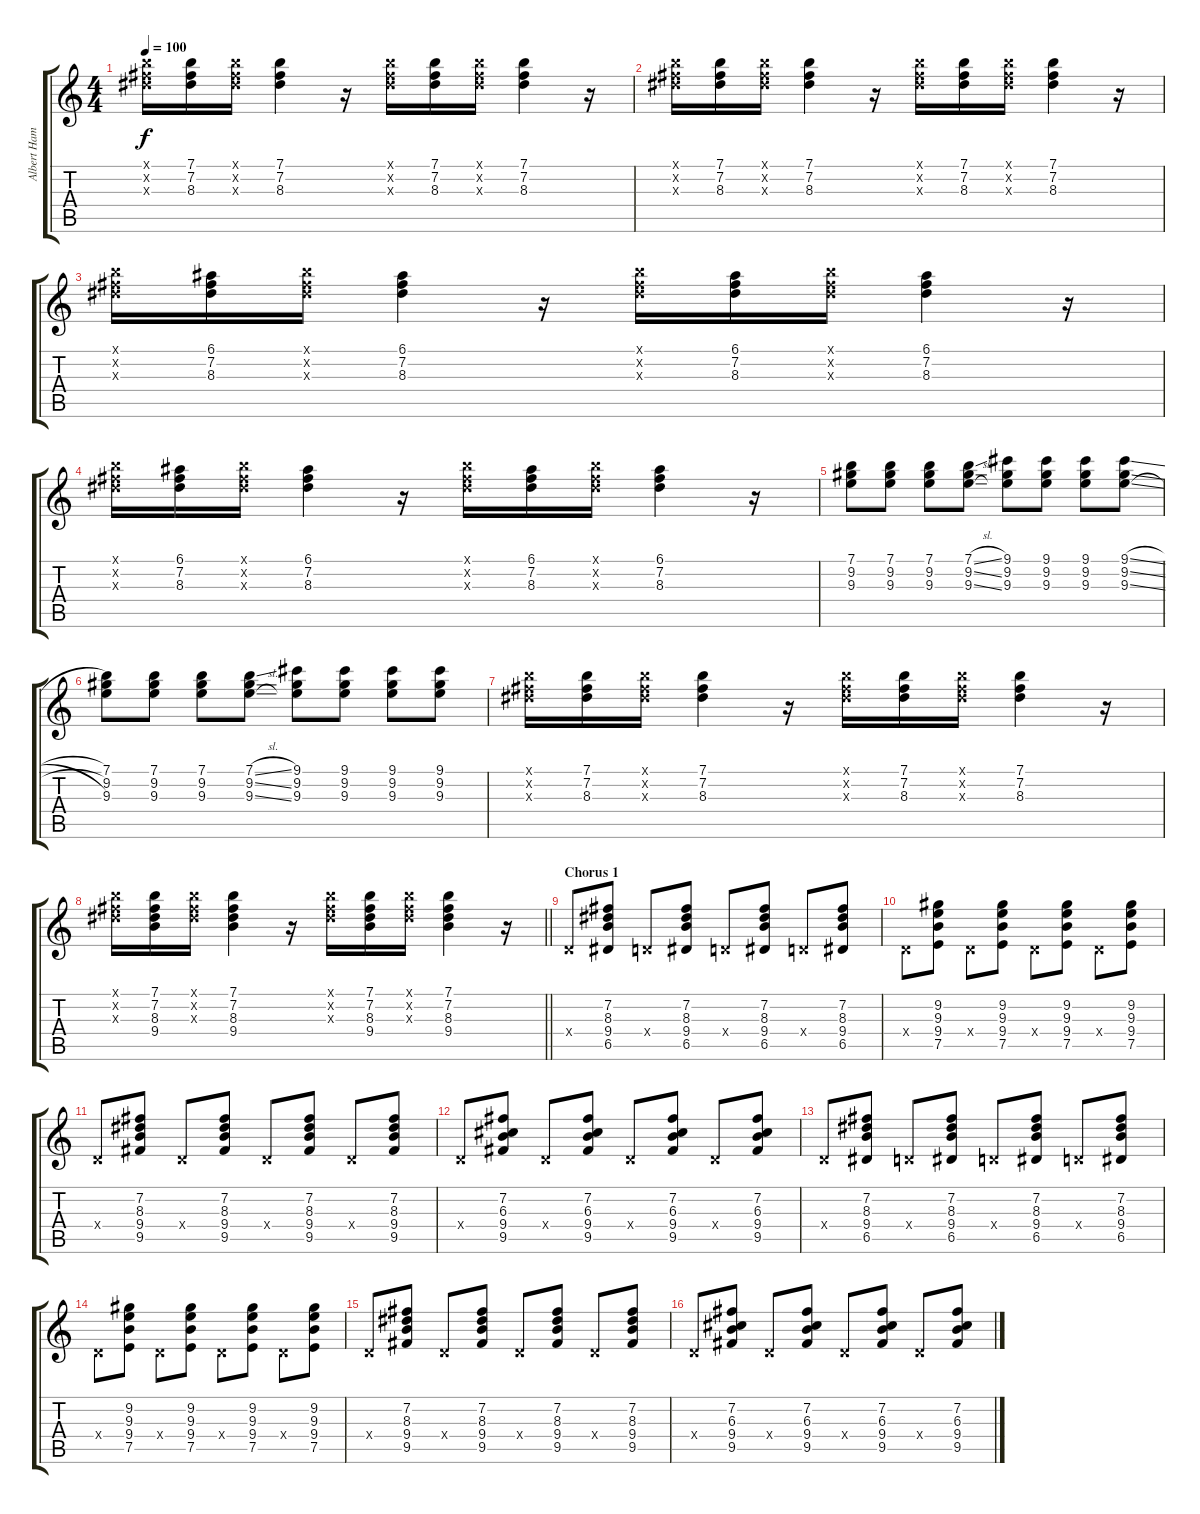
\track ("Albert Hammond Jr. (Clean)" "Albert Ham") {instrument electricguitarclean}
\staff {score tabs}
\tuning (E4 B3 G3 D3 A2 E2) {hide}
\ts (4 4)
\tempo 100
\clef g2
\ks c
(7.1{x} 7.2{x} 8.3{x}).16{dy f} (7.1 7.2 8.3).16 (7.1{x} 7.2{x} 8.3{x}).16 (7.1 7.2 8.3).4 r.16 (7.1{x} 7.2{x} 8.3{x}).16 (7.1 7.2 8.3).16 (7.1{x} 7.2{x} 8.3{x}).16 (7.1 7.2 8.3).4 r.16 |
(7.1{x} 7.2{x} 8.3{x}).16 (7.1 7.2 8.3).16 (7.1{x} 7.2{x} 8.3{x}).16 (7.1 7.2 8.3).4 r.16 (7.1{x} 7.2{x} 8.3{x}).16 (7.1 7.2 8.3).16 (7.1{x} 7.2{x} 8.3{x}).16 (7.1 7.2 8.3).4 r.16 |
(7.1{x} 7.2{x} 8.3{x}).16 (6.1 7.2 8.3).16 (7.1{x} 7.2{x} 8.3{x}).16 (6.1 7.2 8.3).4 r.16 (7.1{x} 7.2{x} 8.3{x}).16 (6.1 7.2 8.3).16 (7.1{x} 7.2{x} 8.3{x}).16 (6.1 7.2 8.3).4 r.16 |
(7.1{x} 7.2{x} 8.3{x}).16 (6.1 7.2 8.3).16 (7.1{x} 7.2{x} 8.3{x}).16 (6.1 7.2 8.3).4 r.16 (7.1{x} 7.2{x} 8.3{x}).16 (6.1 7.2 8.3).16 (7.1{x} 7.2{x} 8.3{x}).16 (6.1 7.2 8.3).4 r.16 |
(7.1 9.2 9.3).8 (7.1 9.2 9.3).8 (7.1 9.2 9.3).8 (7.1{sl} 9.2{sl} 9.3{sl}).8 (9.1 9.2 9.3).8 (9.1 9.2 9.3).8 (9.1 9.2 9.3).8 (9.1{sl} 9.2{sl} 9.3{sl}).8 |
(7.1 9.2 9.3).8 (7.1 9.2 9.3).8 (7.1 9.2 9.3).8 (7.1{sl} 9.2{sl} 9.3{sl}).8 (9.1 9.2 9.3).8 (9.1 9.2 9.3).8 (9.1 9.2 9.3).8 (9.1 9.2 9.3).8 |
(7.1{x} 7.2{x} 8.3{x}).16 (7.1 7.2 8.3).16 (7.1{x} 7.2{x} 8.3{x}).16 (7.1 7.2 8.3).4 r.16 (7.1{x} 7.2{x} 8.3{x}).16 (7.1 7.2 8.3).16 (7.1{x} 7.2{x} 8.3{x}).16 (7.1 7.2 8.3).4 r.16 |
\barLineRight lightlight
(7.1{x} 7.2{x} 8.3{x}).16 (7.1 7.2 8.3 9.4).16 (7.1{x} 7.2{x} 8.3{x}).16 (7.1 7.2 8.3 9.4).4 r.16 (7.1{x} 7.2{x} 8.3{x}).16 (7.1 7.2 8.3 9.4).16 (7.1{x} 7.2{x} 8.3{x}).16 (7.1 7.2 8.3 9.4).4 r.16 |
\section ("" "Chorus 1")
0.4{x}.8 (7.2 8.3 9.4 6.5).8 0.4{x}.8 (7.2 8.3 9.4 6.5).8 0.4{x}.8 (7.2 8.3 9.4 6.5).8 0.4{x}.8 (7.2 8.3 9.4 6.5).8 |
0.4{x}.8 (9.2 9.3 9.4 7.5).8 0.4{x}.8 (9.2 9.3 9.4 7.5).8 0.4{x}.8 (9.2 9.3 9.4 7.5).8 0.4{x}.8 (9.2 9.3 9.4 7.5).8 |
0.4{x}.8 (7.2 8.3 9.4 9.5).8 0.4{x}.8 (7.2 8.3 9.4 9.5).8 0.4{x}.8 (7.2 8.3 9.4 9.5).8 0.4{x}.8 (7.2 8.3 9.4 9.5).8 |
0.4{x}.8 (7.2 6.3 9.4 9.5).8 0.4{x}.8 (7.2 6.3 9.4 9.5).8 0.4{x}.8 (7.2 6.3 9.4 9.5).8 0.4{x}.8 (7.2 6.3 9.4 9.5).8 |
0.4{x}.8 (7.2 8.3 9.4 6.5).8 0.4{x}.8 (7.2 8.3 9.4 6.5).8 0.4{x}.8 (7.2 8.3 9.4 6.5).8 0.4{x}.8 (7.2 8.3 9.4 6.5).8 |
0.4{x}.8 (9.2 9.3 9.4 7.5).8 0.4{x}.8 (9.2 9.3 9.4 7.5).8 0.4{x}.8 (9.2 9.3 9.4 7.5).8 0.4{x}.8 (9.2 9.3 9.4 7.5).8 |
0.4{x}.8 (7.2 8.3 9.4 9.5).8 0.4{x}.8 (7.2 8.3 9.4 9.5).8 0.4{x}.8 (7.2 8.3 9.4 9.5).8 0.4{x}.8 (7.2 8.3 9.4 9.5).8 |
0.4{x}.8 (7.2 6.3 9.4 9.5).8 0.4{x}.8 (7.2 6.3 9.4 9.5).8 0.4{x}.8 (7.2 6.3 9.4 9.5).8 0.4{x}.8 (7.2 6.3 9.4 9.5).8
